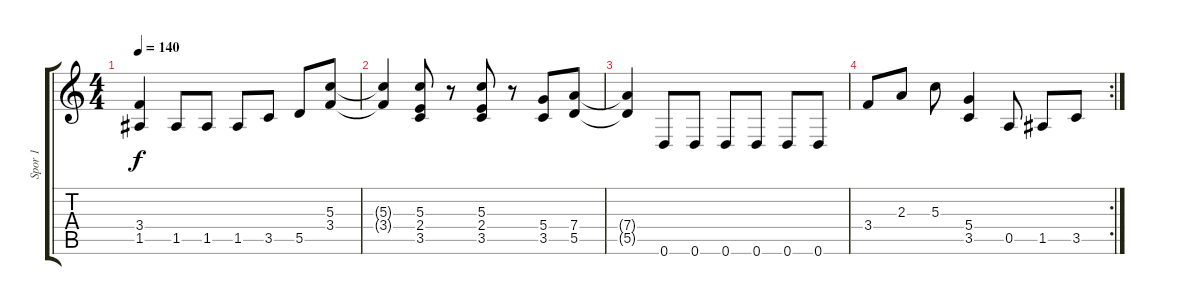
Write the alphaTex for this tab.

\track ("Spor 1" "Spor 1") {instrument distortionguitar}
\staff {score tabs}
\tuning (E4 B3 G3 D3 A2 D2) {hide}
\ts (4 4)
\tempo 140
\clef g2
\ks c
(3.4{t} 1.5{t}).4{dy f} 1.5.8 1.5.8 1.5.8 3.5.8 5.5.8 (5.3 3.4).8 |
(5.3{t} 3.4{t}).4 (5.3 2.4 3.5).8 r.8 (5.3 2.4 3.5).8 r.8 (5.4 3.5).8 (7.4 5.5).8 |
(7.4{t} 5.5{t}).4 0.6.8 0.6.8 0.6.8 0.6.8 0.6.8 0.6.8 |
\rc 2
3.4.8 2.3.8 5.3.8 (5.4 3.5).4 0.5.8 1.5.8 3.5.8
